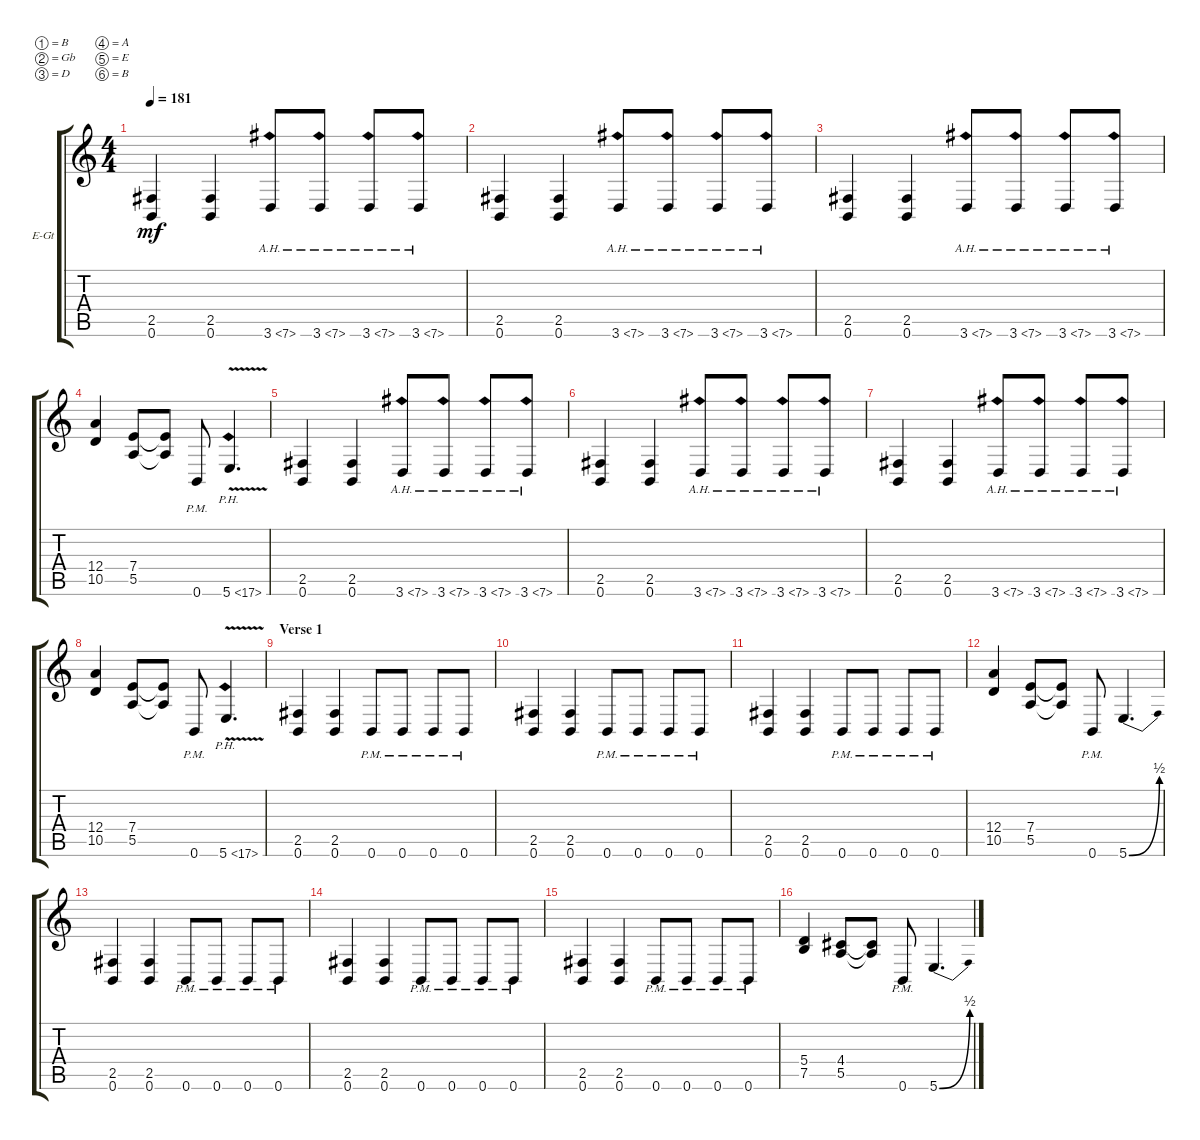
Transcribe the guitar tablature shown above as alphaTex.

\bracketExtendMode groupsimilarinstruments
\firstSystemTrackNameOrientation horizontal
\otherSystemsTrackNameOrientation horizontal
\track ("Electric Guitar" "E-Gt") {solo instrument distortionguitar}
\staff {score tabs}
\tuning (B3 Gb3 D3 A2 E2 B1)
\ts (4 4)
\tempo 181
\clef g2
\ks c
(2.5 0.6).4{dy mf} (2.5 0.6).4 3.6{ah 4}.8 3.6{ah 4}.8 3.6{ah 4}.8 3.6{ah 4}.8 |
(2.5 0.6).4 (2.5 0.6).4 3.6{ah 4}.8 3.6{ah 4}.8 3.6{ah 4}.8 3.6{ah 4}.8 |
(2.5 0.6).4 (2.5 0.6).4 3.6{ah 4}.8 3.6{ah 4}.8 3.6{ah 4}.8 3.6{ah 4}.8 |
(12.4 10.5).4 (7.4 5.5).8 (7.4{t} 5.5{t}).8 0.6{pm}.8 5.6{ph 12 v}.4{d} |
(2.5 0.6).4 (2.5 0.6).4 3.6{ah 4}.8 3.6{ah 4}.8 3.6{ah 4}.8 3.6{ah 4}.8 |
(2.5 0.6).4 (2.5 0.6).4 3.6{ah 4}.8 3.6{ah 4}.8 3.6{ah 4}.8 3.6{ah 4}.8 |
(2.5 0.6).4 (2.5 0.6).4 3.6{ah 4}.8 3.6{ah 4}.8 3.6{ah 4}.8 3.6{ah 4}.8 |
(12.4 10.5).4 (7.4 5.5).8 (7.4{t} 5.5{t}).8 0.6{pm}.8 5.6{ph 12 v}.4{d} |
\section ("" "Verse 1")
(2.5 0.6).4 (2.5 0.6).4 0.6{pm}.8 0.6{pm}.8 0.6{pm}.8 0.6{pm}.8 |
(2.5 0.6).4 (2.5 0.6).4 0.6{pm}.8 0.6{pm}.8 0.6{pm}.8 0.6{pm}.8 |
(2.5 0.6).4 (2.5 0.6).4 0.6{pm}.8 0.6{pm}.8 0.6{pm}.8 0.6{pm}.8 |
(12.4 10.5).4 (7.4 5.5).8 (7.4{t} 5.5{t}).8 0.6{pm}.8 5.6{be (bend 0 0 60 2)}.4{d} |
(2.5 0.6).4 (2.5 0.6).4 0.6{pm}.8 0.6{pm}.8 0.6{pm}.8 0.6{pm}.8 |
(2.5 0.6).4 (2.5 0.6).4 0.6{pm}.8 0.6{pm}.8 0.6{pm}.8 0.6{pm}.8 |
(2.5 0.6).4 (2.5 0.6).4 0.6{pm}.8 0.6{pm}.8 0.6{pm}.8 0.6{pm}.8 |
(5.4 7.5).4 (4.4 5.5).8 (4.4{t} 5.5{t}).8 0.6{pm}.8 5.6{be (bend 0 0 60 2)}.4{d}
